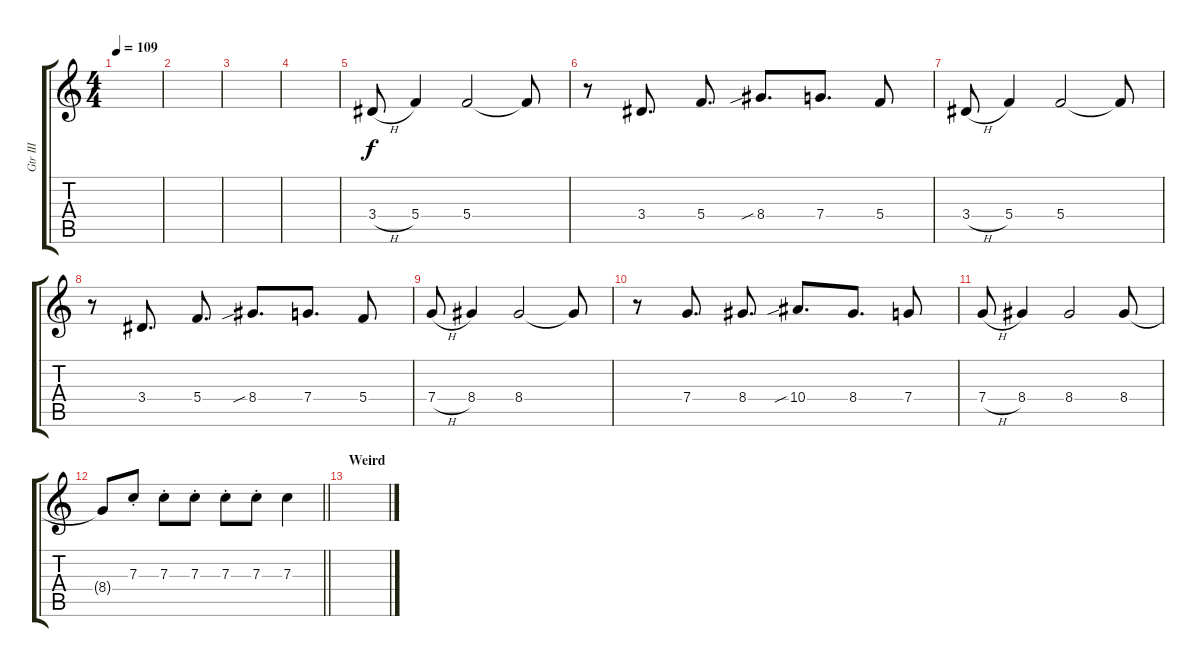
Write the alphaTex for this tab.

\track ("Gtr III" "Gtr III") {instrument overdrivenguitar}
\staff {score tabs}
\tuning (D4 A3 F3 C3 G2 C2) {hide}
\ts (4 4)
\tempo 109
\clef g2
\ks c
|
|
|
|
3.4{h}.8{volume 7} 5.4.4 5.4.2 5.4{t}.8 |
r.8 3.4.8{d} 5.4.8{d} 8.4{sib}.8{d} 7.4.8{d} 5.4.8 |
3.4{h}.8 5.4.4 5.4.2 5.4{t}.8 |
r.8 3.4.8{d} 5.4.8{d} 8.4{sib}.8{d} 7.4.8{d} 5.4.8 |
7.4{h}.8 8.4.4 8.4.2 8.4{t}.8 |
r.8 7.4.8{d} 8.4.8{d} 10.4{sib}.8{d} 8.4.8{d} 7.4.8 |
7.4{h}.8 8.4.4 8.4.2 8.4.8 |
\barLineRight lightlight
8.4{t}.8 7.3{st}.8 7.3{st}.8 7.3{st}.8 7.3{st}.8 7.3{st}.8 7.3.4 |
\section ("" "Weird")
